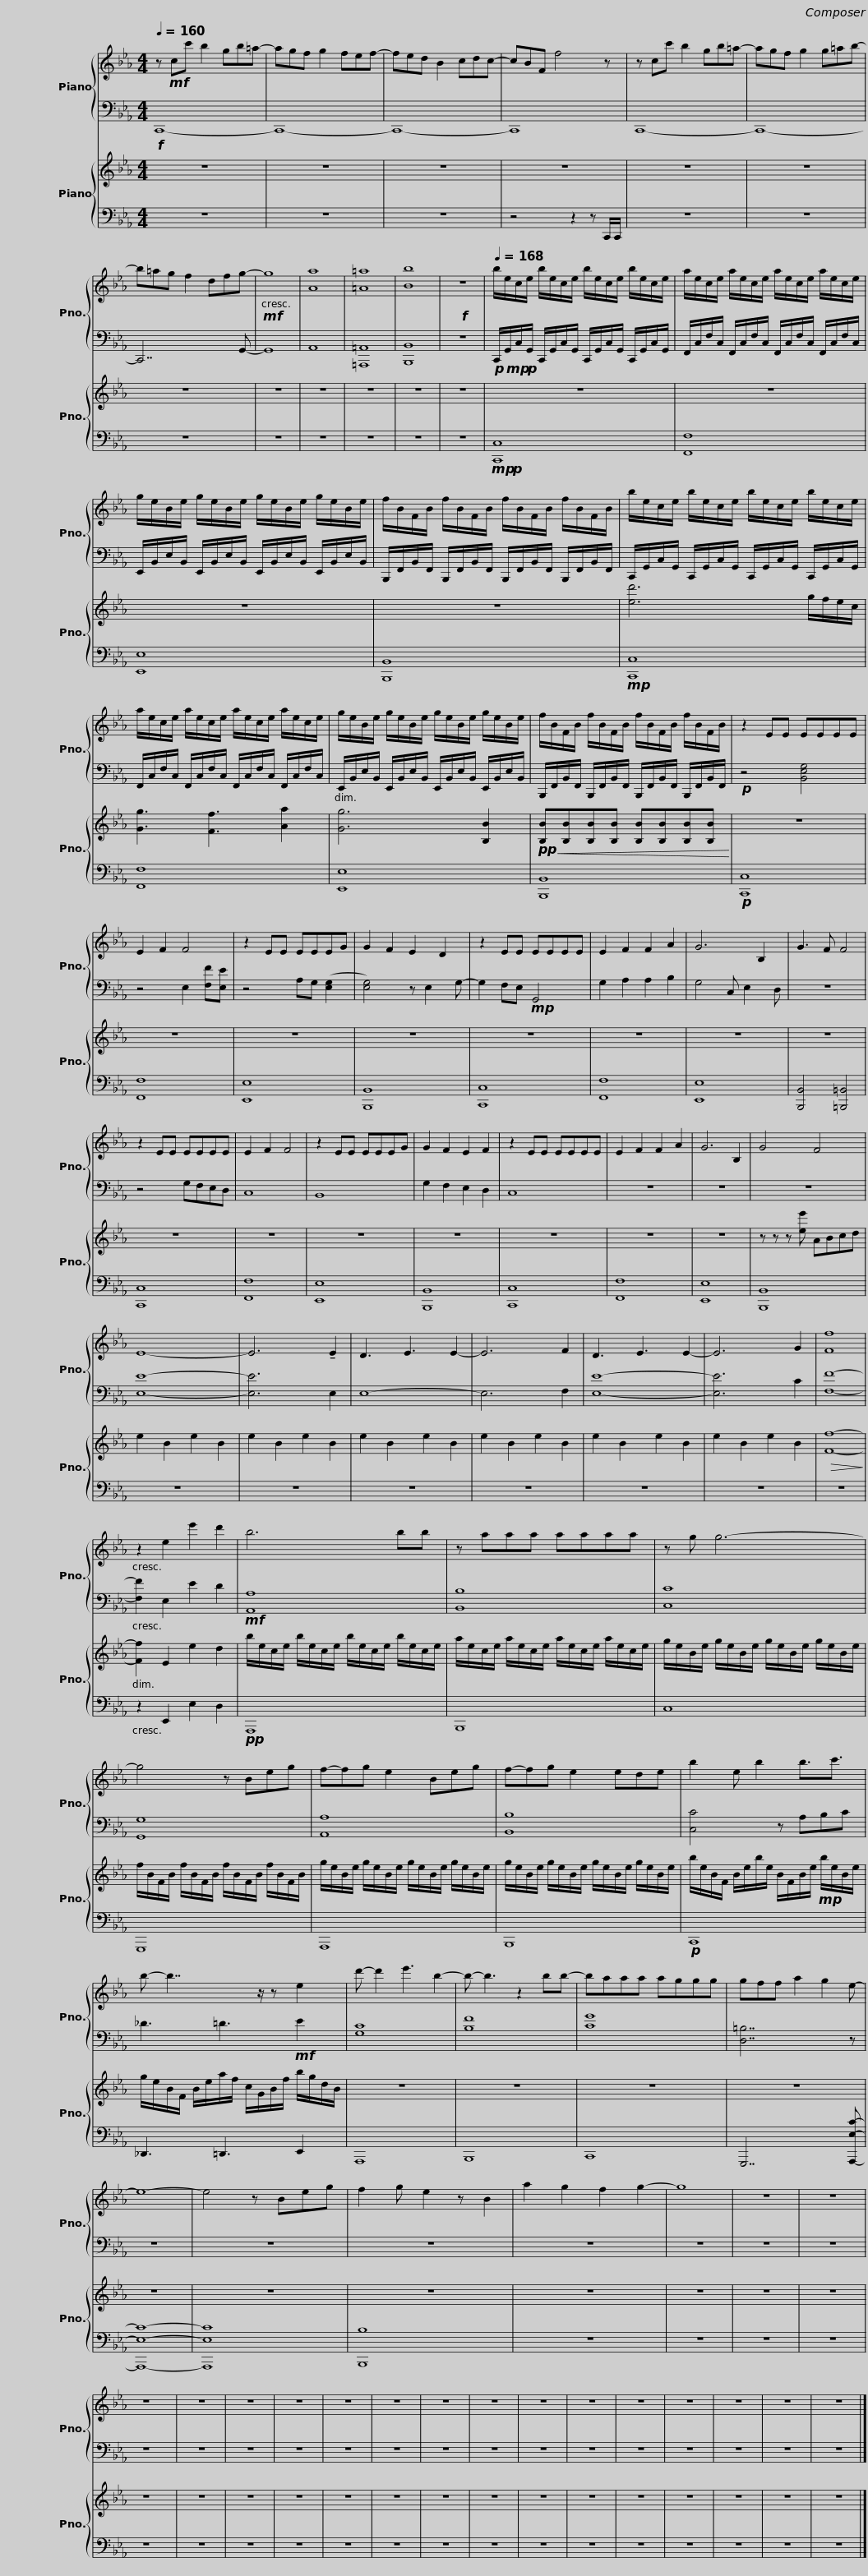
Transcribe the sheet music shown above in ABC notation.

X:1
%%score { 1 | 2 } { 3 | 4 }
L:1/8
Q:1/4=160
M:4/4
I:linebreak $
K:Eb
V:1 treble
V:2 bass
V:3 treble
V:4 bass
V:1
 z!mf! cc' b2 gb=a- | agf g2 fef- | fed B2 cdc- | cBF f4 z |$ z cc' b2 gb=a- | %5
 agf g2 g=ab- | b=ag f2 dfg- |!mf! g8 | [Aa]8 | [=A=a]8 | %10
 [Bb]8 |!f! z8 |$[Q:1/4=168] b/e/c/e/ b/e/c/e/ b/e/c/e/ b/e/c/e/ | a/e/c/e/ a/e/c/e/ a/e/c/e/ a/e/c/e/ |$ g/e/B/e/ g/e/B/e/ g/e/B/e/ g/e/B/e/ | %15
 f/B/F/B/ f/B/F/B/ f/B/F/B/ f/B/F/B/ |$ b/e/c/e/ b/e/c/e/ b/e/c/e/ b/e/c/e/ | a/e/c/e/ a/e/c/e/ a/e/c/e/ a/e/c/e/ |$ g/e/B/e/ g/e/B/e/ g/e/B/e/ g/e/B/e/ | f/B/F/B/ f/B/F/B/ f/B/F/B/ f/B/F/B/ |$ %20
 z2 EE EEEE | E2 F2 F4 | z2 EE EEEG | G2 F2 E2 D2 |$ z2 EE EEEE | %25
 E2 F2 F2 A2 | G6 B,2 | G3 F F4 |$ z2 EE EEEE | E2 F2 F4 | %30
 z2 EE EEEG | G2 F2 E2 F2 |$ z2 EE EEEE | E2 F2 F2 A2 | G6 B,2 | %35
 G4 F4 |$ E8- | E6 !tenuto!E2 | D3 E3 E2- | E6 F2 |$ %40
 D3 E3 E2- | E6 G2 | [Ff]8 | z2 e2 e'2 d'2 | b6 bb |$ %45
 z aaa aaaa | z g g6- |$ g4 z Beg | f-fg e2 Beg |$ f-fg e2 ede | %50
 b2 e b2 b3/2c'3/2 |$ b- b7/2 z/ z e2 | d'- d'2 e'3 b2- | b- b3 z2 bb- | baaa aggg |$ %55
 gff a2 g2 e- | e8- | e4 z Beg | f2 g e2 z B2 | a2 g2 f2 g2- | %60
 g8 | z8 | z8 | z8 | z8 | %65
 z8 | z8 | z8 | z8 | z8 | %70
 z8 | z8 | z8 | z8 | z8 | %75
 z8 | z8 | z8 |] %78
V:2
!f! C,,8- | C,,8- | C,,8- | C,,8 |$ C,,8- | %5
 C,,8- | C,,7 G,,- | G,,8 | A,,8 | [=A,,,=A,,]8 | %10
 [B,,,B,,]8 | z8 |$!p!!mp!!p! C,,/G,,/C,/G,,/ C,,/G,,/C,/G,,/ C,,/G,,/C,/G,,/ C,,/G,,/C,/G,,/ | F,,/C,/F,/C,/ F,,/C,/F,/C,/ F,,/C,/F,/C,/ F,,/C,/F,/C,/ |$ E,,/B,,/E,/B,,/ E,,/B,,/E,/B,,/ E,,/B,,/E,/B,,/ E,,/B,,/E,/B,,/ | %15
 B,,,/F,,/B,,/F,,/ B,,,/F,,/B,,/F,,/ B,,,/F,,/B,,/F,,/ B,,,/F,,/B,,/F,,/ |$ C,,/G,,/C,/G,,/ C,,/G,,/C,/G,,/ C,,/G,,/C,/G,,/ C,,/G,,/C,/G,,/ | F,,/C,/F,/C,/ F,,/C,/F,/C,/ F,,/C,/F,/C,/ F,,/C,/F,/C,/ |$ E,,/B,,/E,/B,,/ E,,/B,,/E,/B,,/ E,,/B,,/E,/B,,/ E,,/B,,/E,/B,,/ | B,,,/F,,/B,,/F,,/ B,,,/F,,/B,,/F,,/ B,,,/F,,/B,,/F,,/ B,,,/F,,/B,,/F,,/ |$ %20
!p! z4 [B,,E,G,]4 | z4 E,2 [F,F][E,E] | z4 A,G, ([E,G,]2 | [E,G,]4) z E,2 G,- |$ G,2 F,E,!mp! G,,4 | %25
 G,2 A,2 A,2 B,2 | G,4 C, E,2 D, | z8 |$ z4 G,F,E,D, | C,8 | %30
 B,,8 | G,2 F,2 E,2 D,2 |$ C,8 | z8 | z8 | %35
 z8 |$ [E,E]8- | [E,E]6 E,2 | E,8- | E,6 F,2 |$ %40
 [E,E]8- | [E,E]6 C2 | [F,F]8- | [F,F]2 E,2 E2 D2 |!mf! [A,,A,]8 |$ %45
 [B,,B,]8 | [C,C]8 |$ [G,,G,]8 | [A,,A,]8 |$ [B,,B,]8 | %50
 [C,C]4 z A,B,C |$ _D3 =D3!mf! E2 | [G,C]8 | [B,F]8 | [CG]8 |$ %55
 [D,=B,]7 z | z8 | z8 | z8 | z8 | %60
 z8 | z8 | z8 | z8 | z8 | %65
 z8 | z8 | z8 | z8 | z8 | %70
 z8 | z8 | z8 | z8 | z8 | %75
 z8 | z8 | z8 |] %78
V:3
 z8 | z8 | z8 | z8 |$ z8 | %5
 z8 | z8 | z8 | z8 | z8 | %10
 z8 | z8 |$ z8 | z8 |$ z8 | %15
 z8 |$ [ed']6 g/f/e/c/ | [Gg]3 [Ff]3 [Aa]2 |$ [Gg]6 [B,B]2 |!pp!!<(! [B,B][B,B][B,B][B,B] [B,B][B,B][B,B][B,B]!<)! |$ %20
 z8 | z8 | z8 | z8 |$ z8 | %25
 z8 | z8 | z8 |$ z8 | z8 | %30
 z8 | z8 |$ z8 | z8 | z8 | %35
 z z z [ee'] ABcd |$ e2 B2 e2 B2 | e2 B2 e2 B2 | e2 B2 e2 B2 | e2 B2 e2 B2 |$ %40
 e2 B2 e2 B2 | e2 B2 e2 B2 |!>(! [Ff]8-!>)! | [Ff]2 E2 e2 d2 | b/e/c/e/ b/e/c/e/ b/e/c/e/ b/e/c/e/ |$ %45
 a/e/c/e/ a/e/c/e/ a/e/c/e/ a/e/c/e/ | g/e/B/e/ g/e/B/e/ g/e/B/e/ g/e/B/e/ |$ f/B/F/B/ f/B/F/B/ f/B/F/B/ f/B/F/B/ | g/e/B/e/ g/e/B/e/ g/e/B/e/ g/e/B/e/ |$ g/e/B/e/ g/e/B/e/ g/e/B/e/ g/e/B/e/ | %50
 b/e/B/F/ B/e/b/e/ B/F/B/e/!mp! b/e/B/e/ |$ g/e/B/F/ B/e/a/f/ c/G/B/f/ b/g/d/B/ | z8 | z8 | z8 |$ %55
 z8 | z8 | z8 | z8 | z8 | %60
 z8 | z8 | z8 | z8 | z8 | %65
 z8 | z8 | z8 | z8 | z8 | %70
 z8 | z8 | z8 | z8 | z8 | %75
 z8 | z8 | z8 |] %78
V:4
 z8 | z8 | z8 | z4 z2 z C,,/C,,/ |$ z8 | %5
 z8 | z8 | z8 | z8 | z8 | %10
 z8 | z8 |$!mp!!p! [C,,C,]8 | [F,,F,]8 |$ [E,,E,]8 | %15
 [B,,,B,,]8 |$!mp! [C,,C,]8 | [F,,F,]8 |$ [E,,E,]8 | [B,,,B,,]8 |$ %20
!p! [C,,C,]8 | [F,,F,]8 | [E,,E,]8 | [B,,,B,,]8 |$ [C,,C,]8 | %25
 [F,,F,]8 | [E,,E,]8 | [B,,,B,,]4 [=B,,,=B,,]4 |$ [C,,C,]8 | [F,,F,]8 | %30
 [E,,E,]8 | [B,,,B,,]8 |$ [C,,C,]8 | [F,,F,]8 | [E,,E,]8 | %35
 [B,,,B,,]8 |$ z8 | z8 | z8 | z8 |$ %40
 z8 | z8 | z8 | z2 E,,2 E,2 D,2 |!pp! A,,,8 |$ %45
 B,,,8 | C,8 |$ G,,,8 | A,,,8 |$ B,,,8 | %50
!p! C,,8 |$ _D,,3 =D,,3 E,,2 | A,,,8 | B,,,8 | C,,8 |$ %55
 G,,,7 [A,,,E,C]- | [A,,,E,C]8- | [A,,,E,C]8 | [B,,,B,]8 | z8 | %60
 z8 | z8 | z8 | z8 | z8 | %65
 z8 | z8 | z8 | z8 | z8 | %70
 z8 | z8 | z8 | z8 | z8 | %75
 z8 | z8 | z8 |] %78
